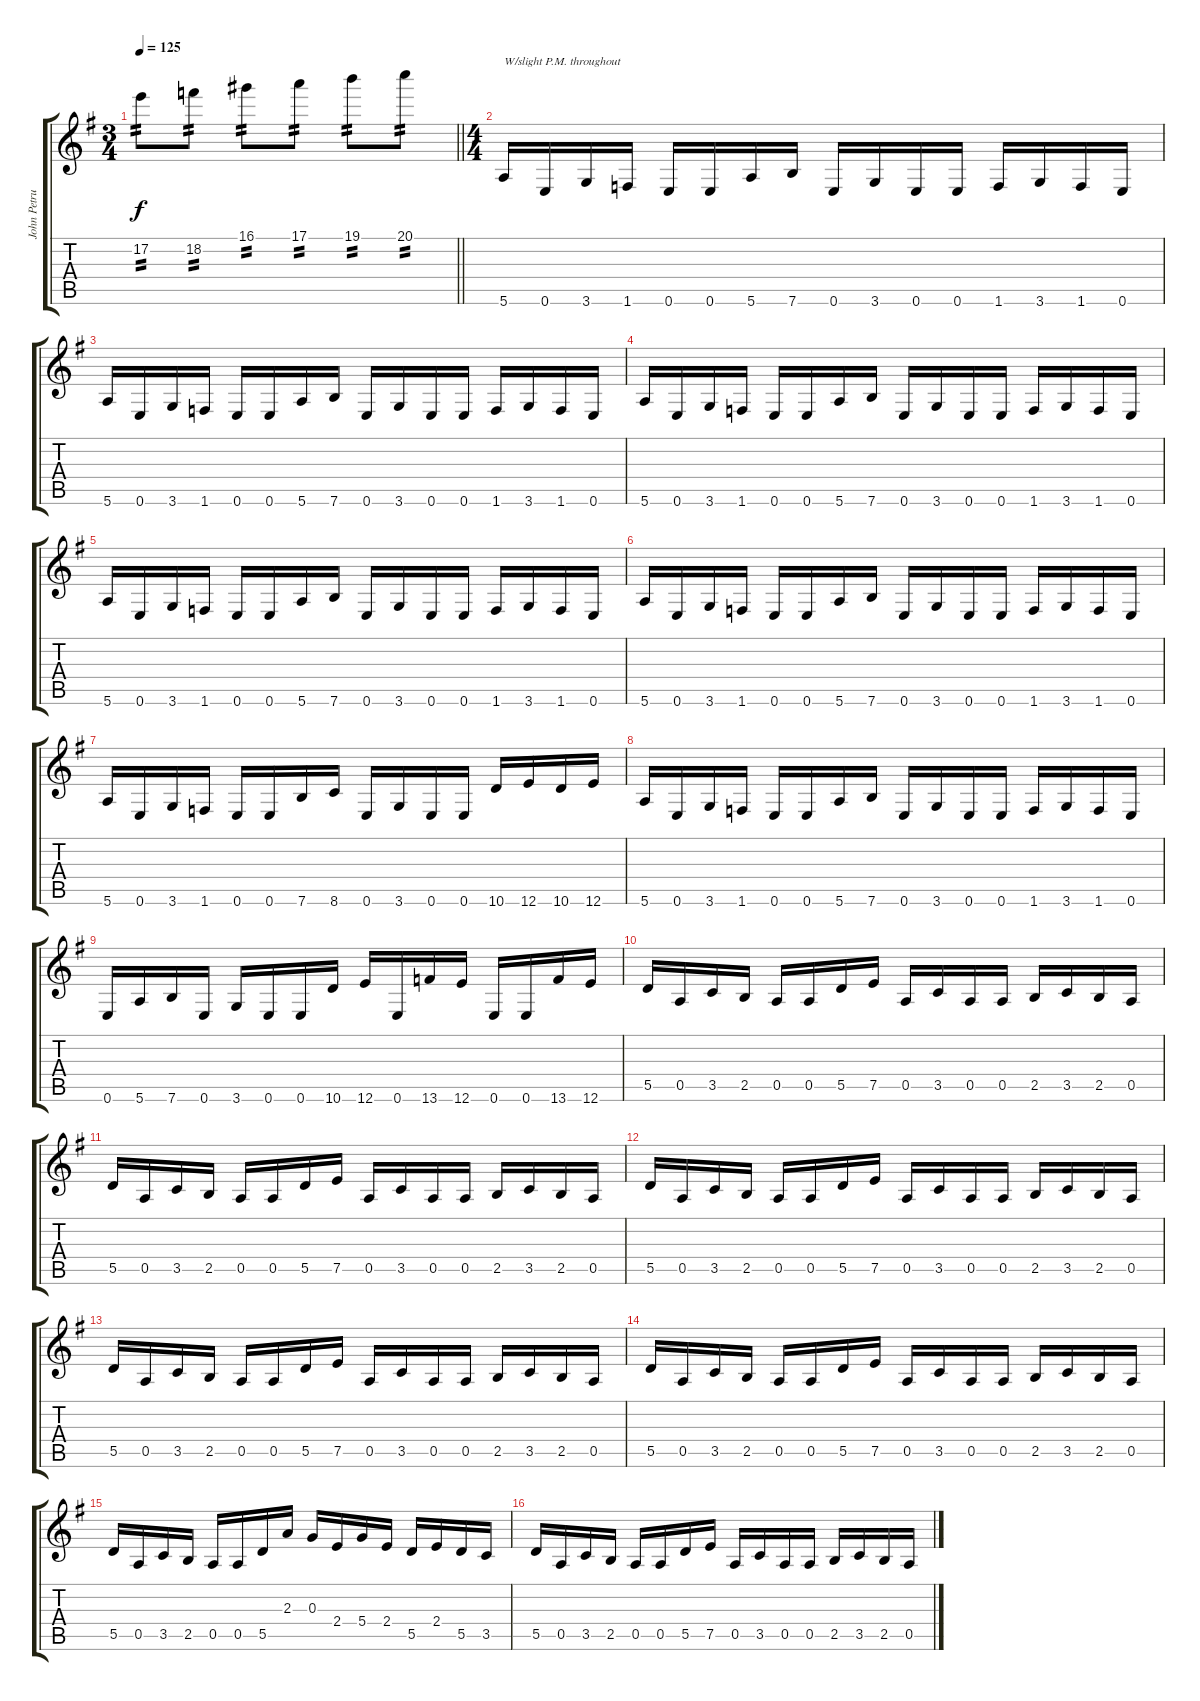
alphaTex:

\track ("John Petrucci - Guitar 6 Strings" "John Petru") {instrument distortionguitar}
\staff {score tabs}
\tuning (E4 B3 G3 D3 A2 E2) {hide}
\ts (3 4)
\tempo 125
\clef g2
\barLineRight lightlight
\ks g
17.2.8{tp 2 dy f} 18.2.8{tp 2} 16.1.8{tp 2} 17.1.8{tp 2} 19.1.8{tp 2} 20.1.8{tp 2} |
\ts (4 4)
5.6.16{txt "W/slight P.M. throughout" volume 15} 0.6.16 3.6.16 1.6.16 0.6.16 0.6.16 5.6.16 7.6.16 0.6.16 3.6.16 0.6.16 0.6.16 1.6.16 3.6.16 1.6.16 0.6.16 |
5.6.16 0.6.16 3.6.16 1.6.16 0.6.16 0.6.16 5.6.16 7.6.16 0.6.16 3.6.16 0.6.16 0.6.16 1.6.16 3.6.16 1.6.16 0.6.16 |
5.6.16 0.6.16 3.6.16 1.6.16 0.6.16 0.6.16 5.6.16 7.6.16 0.6.16 3.6.16 0.6.16 0.6.16 1.6.16 3.6.16 1.6.16 0.6.16 |
5.6.16 0.6.16 3.6.16 1.6.16 0.6.16 0.6.16 5.6.16 7.6.16 0.6.16 3.6.16 0.6.16 0.6.16 1.6.16 3.6.16 1.6.16 0.6.16 |
5.6.16 0.6.16 3.6.16 1.6.16 0.6.16 0.6.16 5.6.16 7.6.16 0.6.16 3.6.16 0.6.16 0.6.16 1.6.16 3.6.16 1.6.16 0.6.16 |
5.6.16 0.6.16 3.6.16 1.6.16 0.6.16 0.6.16 7.6.16 8.6.16 0.6.16 3.6.16 0.6.16 0.6.16 10.6.16 12.6.16 10.6.16 12.6.16 |
5.6.16 0.6.16 3.6.16 1.6.16 0.6.16 0.6.16 5.6.16 7.6.16 0.6.16 3.6.16 0.6.16 0.6.16 1.6.16 3.6.16 1.6.16 0.6.16 |
0.6.16 5.6.16 7.6.16 0.6.16 3.6.16 0.6.16 0.6.16 10.6.16 12.6.16 0.6.16 13.6.16 12.6.16 0.6.16 0.6.16 13.6.16 12.6.16 |
5.5.16 0.5.16 3.5.16 2.5.16 0.5.16 0.5.16 5.5.16 7.5.16 0.5.16 3.5.16 0.5.16 0.5.16 2.5.16 3.5.16 2.5.16 0.5.16 |
5.5.16 0.5.16 3.5.16 2.5.16 0.5.16 0.5.16 5.5.16 7.5.16 0.5.16 3.5.16 0.5.16 0.5.16 2.5.16 3.5.16 2.5.16 0.5.16 |
5.5.16 0.5.16 3.5.16 2.5.16 0.5.16 0.5.16 5.5.16 7.5.16 0.5.16 3.5.16 0.5.16 0.5.16 2.5.16 3.5.16 2.5.16 0.5.16 |
5.5.16 0.5.16 3.5.16 2.5.16 0.5.16 0.5.16 5.5.16 7.5.16 0.5.16 3.5.16 0.5.16 0.5.16 2.5.16 3.5.16 2.5.16 0.5.16 |
5.5.16 0.5.16 3.5.16 2.5.16 0.5.16 0.5.16 5.5.16 7.5.16 0.5.16 3.5.16 0.5.16 0.5.16 2.5.16 3.5.16 2.5.16 0.5.16 |
5.5.16 0.5.16 3.5.16 2.5.16 0.5.16 0.5.16 5.5.16 2.3.16 0.3.16 2.4.16 5.4.16 2.4.16 5.5.16 2.4.16 5.5.16 3.5.16 |
5.5.16 0.5.16 3.5.16 2.5.16 0.5.16 0.5.16 5.5.16 7.5.16 0.5.16 3.5.16 0.5.16 0.5.16 2.5.16 3.5.16 2.5.16 0.5.16
